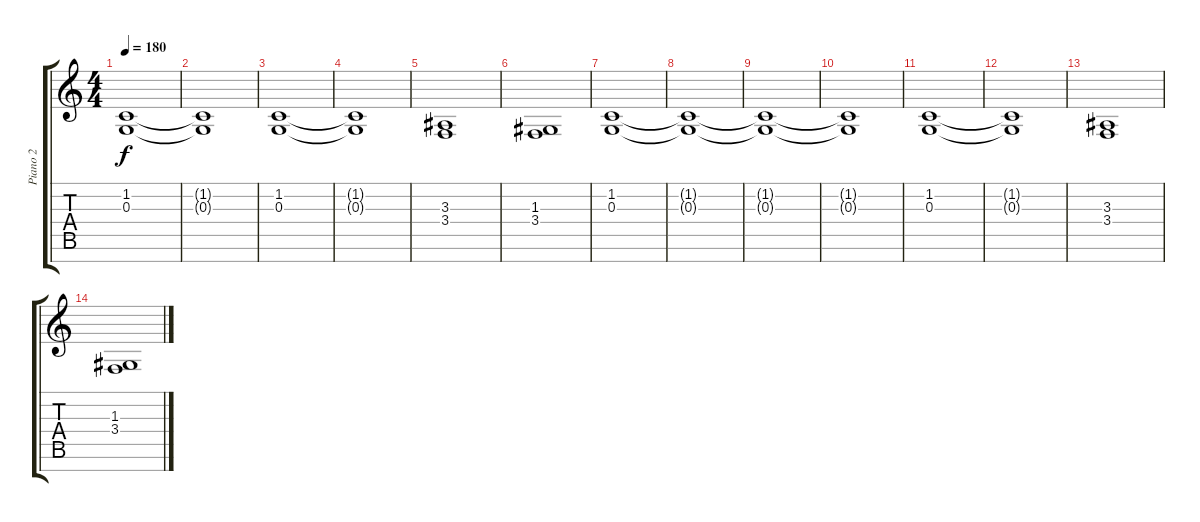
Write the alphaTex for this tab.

\track ("Piano 2" "Piano 2") {instrument acousticgrandpiano}
\staff {score tabs}
\tuning (E4 B3 G3 D3 A2 E2 B1) {hide}
\ts (4 4)
\tempo 180
\clef g2
\ks c
(1.2{t} 0.3{t}).1{dy f} |
(1.2{t} 0.3{t}).1 |
(1.2 0.3).1 |
(1.2{t} 0.3{t}).1 |
(3.3 3.4).1 |
(1.3 3.4).1 |
(1.2 0.3).1 |
(1.2{t} 0.3{t}).1 |
(1.2{t} 0.3{t}).1 |
(1.2{t} 0.3{t}).1 |
(1.2 0.3).1 |
(1.2{t} 0.3{t}).1 |
(3.3 3.4).1 |
(1.3 3.4).1
